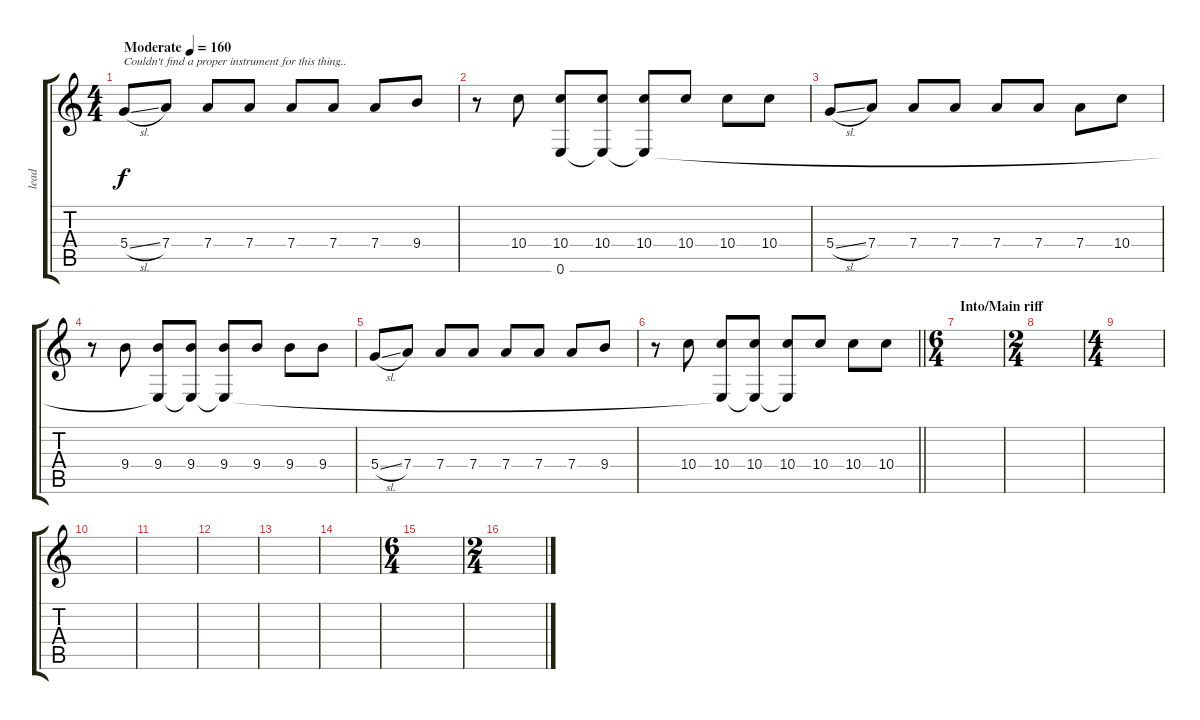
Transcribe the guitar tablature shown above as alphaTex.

\track ("lead" "lead") {instrument distortionguitar}
\staff {score tabs}
\tuning (E4 B3 G3 D3 A2 E2) {hide}
\ts (4 4)
\tempo (160 "Moderate")
\clef g2
\ks c
5.4{sl}.8{txt "Couldn't find a proper instrument for this thing.." dy f volume 10 instrument distortionguitar} 7.4.8 7.4.8 7.4.8 7.4.8 7.4.8 7.4.8 9.4.8 |
r.8 10.4.8 (10.4 0.6).8 (10.4 0.6{t}).8 (10.4 0.6{t}).8 10.4.8 10.4.8 10.4.8 |
5.4{sl}.8 7.4.8 7.4.8 7.4.8 7.4.8 7.4.8 7.4.8 10.4.8 |
r.8 9.4.8 (9.4 0.6{t}).8 (9.4 0.6{t}).8 (9.4 0.6{t}).8 9.4.8 9.4.8 9.4.8 |
5.4{sl}.8 7.4.8 7.4.8 7.4.8 7.4.8 7.4.8 7.4.8 9.4.8 |
\barLineRight lightlight
r.8 10.4.8 (10.4 0.6{t}).8 (10.4 0.6{t}).8 (10.4 0.6{t}).8 10.4.8 10.4.8 10.4.8 |
\ts (6 4)
\section ("" "Into/Main riff")
|
\ts (2 4)
|
\ts (4 4)
|
|
|
|
|
|
\ts (6 4)
|
\ts (2 4)
